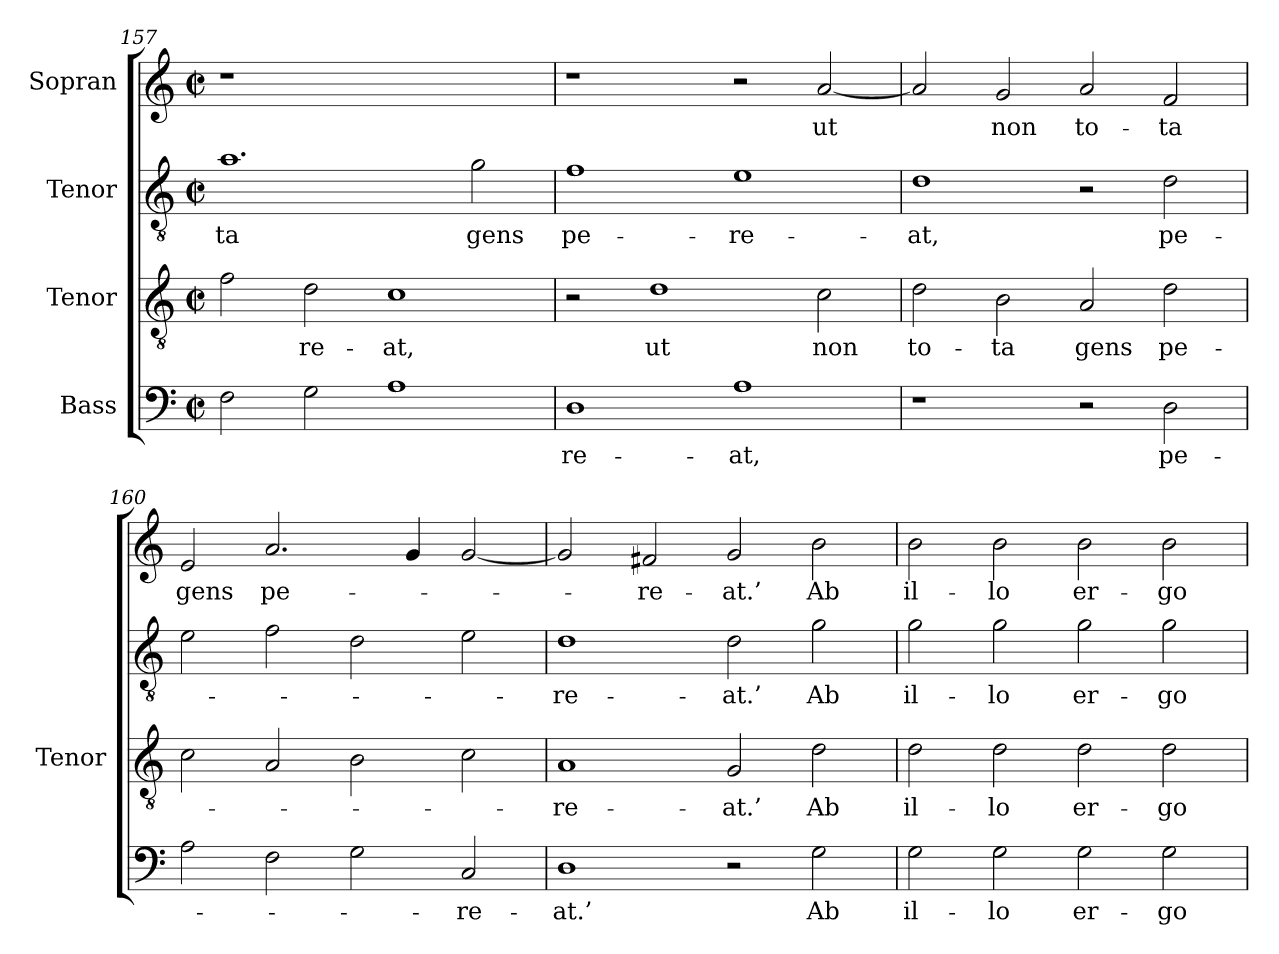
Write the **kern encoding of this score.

**kern	**text	**kern	**text	**kern	**text	**kern	**text
*part4	*part4	*part3	*part3	*part2	*part2	*part1	*part1
*staff4	*staff4	*staff3	*staff3	*staff2	*staff2	*staff1	*staff1
*I"Bass	*	*I"Tenor	*	*I"Tenor	*	*I"Sopran	*
*	*	*I'Tenor	*	*	*	*	*
*clefF4	*	*clefGv2	*	*clefGv2	*	*clefG2	*
*	*	*ITrd7c12	*	*ITrd7c12	*	*	*
*k[]	*	*k[]	*	*k[]	*	*k[]	*
*M2/2	*	*M2/2	*	*M2/2	*	*M2/2	*
*met(c|)	*	*met(c|)	*	*met(c|)	*	*met(c|)	*
=157	=157	=157	=157	=157	=157	=157	=157
!	!	!	!	!	!LO:LY:b:color=#000000	!LO:N:vis=1	!
2Fi\	.	2Fi\	.	1.Ai	-ta	1r	.
!	!	!	!LO:LY:b:color=#000000	!	!	!	!
2Gi\	.	2Di\	-re-	.	.	.	.
!	!	!	!LO:LY:b:color=#000000	!	!	!	!
1Ai	.	1Ci	-at,	.	.	1ryy	.
!	!	!	!	!	!LO:LY:b:color=#000000	!	!
.	.	.	.	2Gi\	gens	.	.
!!LO:PB:g=z
=158	=158	=158	=158	=158	=158	=158	=158
!	!LO:LY:b:color=#000000	!	!	!	!	!	!
!	!	!	!	!	!LO:LY:b:color=#000000	!	!
1Di	-re-	2r	.	1Fi	pe-	1r	.
!	!	!	!LO:LY:b:color=#000000	!	!	!	!
.	.	1Di	ut	.	.	.	.
!	!LO:LY:b:color=#000000	!	!	!	!	!	!
!	!	!	!	!	!LO:LY:b:color=#000000	!	!
1Ai	-at,	.	.	1Ei	-re-	2r	.
!	!	!	!LO:LY:b:color=#000000	!	!	!	!
!	!	!	!	!	!	!	!LO:LY:b:color=#000000
.	.	2Ci\	non	.	.	[<2ai/	ut
=159	=159	=159	=159	=159	=159	=159	=159
!	!	!	!LO:LY:b:color=#000000	!	!	!	!
!	!	!	!	!	!LO:LY:b:color=#000000	!	!
1r	.	2Di\	to-	1Di	-at,	2ai/]	.
!	!	!	!LO:LY:b:color=#000000	!	!	!	!
!	!	!	!	!	!	!	!LO:LY:b:color=#000000
.	.	2BBi\	-ta	.	.	2gi/	non
!	!	!	!LO:LY:b:color=#000000	!	!	!	!
!	!	!	!	!	!	!	!LO:LY:b:color=#000000
2r	.	2AAi/	gens	2r	.	2ai/	to-
!	!LO:LY:b:color=#000000	!	!	!	!	!	!
!	!	!	!LO:LY:b:color=#000000	!	!	!	!
!	!	!	!	!	!LO:LY:b:color=#000000	!	!
!	!	!	!	!	!	!	!LO:LY:b:color=#000000
2Di\	pe-	2Di\	pe-	2Di\	pe-	2fi/	-ta
=160	=160	=160	=160	=160	=160	=160	=160
!	!	!	!	!	!	!	!LO:LY:b:color=#000000
2Ai\	.	2Ci\	.	2Ei\	.	2ei/	gens
!	!	!	!	!	!	!	!LO:LY:b:color=#000000
2Fi\	.	2AAi/	.	2Fi\	.	2.ai/	pe-
2Gi\	.	2BBi\	.	2Di\	.	.	.
.	.	.	.	.	.	4gi/	.
!	!LO:LY:b:color=#000000	!	!	!	!	!	!
2Ci/	-re-	2Ci\	.	2Ei\	.	[<2gi/	.
=161	=161	=161	=161	=161	=161	=161	=161
!	!LO:LY:b:color=#000000	!	!	!	!	!	!
!	!	!	!LO:LY:b:color=#000000	!	!	!	!
!	!	!	!	!	!LO:LY:b:color=#000000	!	!
1Di	-at.’	1AAi	-re-	1Di	-re-	2gi/]	.
!	!	!	!	!	!	!	!LO:LY:b:color=#000000
.	.	.	.	.	.	2f#Xi/	-re-
!	!	!	!LO:LY:b:color=#000000	!	!	!	!
!	!	!	!	!	!LO:LY:b:color=#000000	!	!
!	!	!	!	!	!	!	!LO:LY:b:color=#000000
2r	.	2GGi/	-at.’	2Di\	-at.’	2gi/	-at.’
!	!LO:LY:b:color=#000000	!	!	!	!	!	!
!	!	!	!LO:LY:b:color=#000000	!	!	!	!
!	!	!	!	!	!LO:LY:b:color=#000000	!	!
!	!	!	!	!	!	!	!LO:LY:b:color=#000000
2Gi\	Ab	2Di\	Ab	2Gi\	Ab	2bi\	Ab
=162	=162	=162	=162	=162	=162	=162	=162
!	!LO:LY:b:color=#000000	!	!	!	!	!	!
!	!	!	!LO:LY:b:color=#000000	!	!	!	!
!	!	!	!	!	!LO:LY:b:color=#000000	!	!
!	!	!	!	!	!	!	!LO:LY:b:color=#000000
2Gi\	il-	2Di\	il-	2Gi\	il-	2bi\	il-
!	!LO:LY:b:color=#000000	!	!	!	!	!	!
!	!	!	!LO:LY:b:color=#000000	!	!	!	!
!	!	!	!	!	!LO:LY:b:color=#000000	!	!
!	!	!	!	!	!	!	!LO:LY:b:color=#000000
2Gi\	-lo	2Di\	-lo	2Gi\	-lo	2bi\	-lo
!	!LO:LY:b:color=#000000	!	!	!	!	!	!
!	!	!	!LO:LY:b:color=#000000	!	!	!	!
!	!	!	!	!	!LO:LY:b:color=#000000	!	!
!	!	!	!	!	!	!	!LO:LY:b:color=#000000
2Gi\	er-	2Di\	er-	2Gi\	er-	2bi\	er-
!	!LO:LY:b:color=#000000	!	!	!	!	!	!
!	!	!	!LO:LY:b:color=#000000	!	!	!	!
!	!	!	!	!	!LO:LY:b:color=#000000	!	!
!	!	!	!	!	!	!	!LO:LY:b:color=#000000
2Gi\	-go	2Di\	-go	2Gi\	-go	2bi\	-go
=	=	=	=	=	=	=	=
*-	*-	*-	*-	*-	*-	*-	*-
